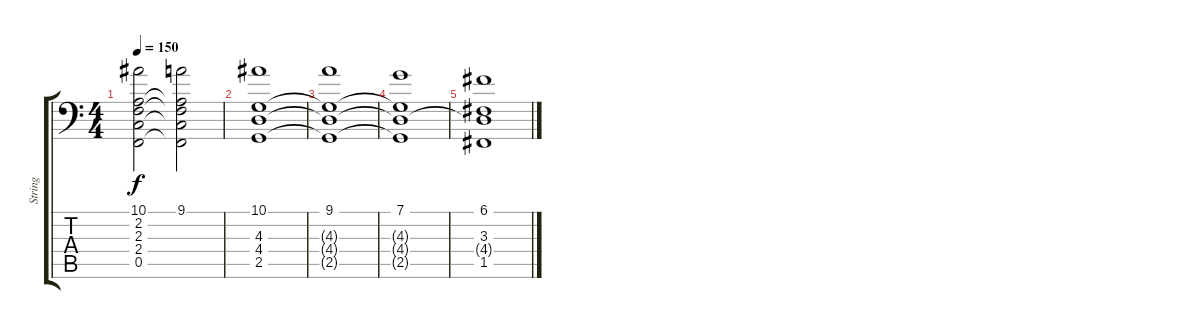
\track ("String" "String") {instrument stringensemble1}
\staff {score tabs}
\tuning (C4 G3 Eb3 Bb2 F2 Bb1) {hide}
\ts (4 4)
\tempo 150
\clef f4
\ks c
(10.1 2.2{t} 2.3{t} 2.4{t} 0.5{t}).2{dy f} (9.1 2.2{t} 2.3{t} 2.4{t} 0.5{t}).2 |
(10.1 4.3 4.4 2.5).1 |
(9.1 4.3{t} 4.4{t} 2.5{t}).1 |
(7.1 4.3{t} 4.4{t} 2.5{t}).1 |
(6.1 3.3 4.4{t} 1.5).1
